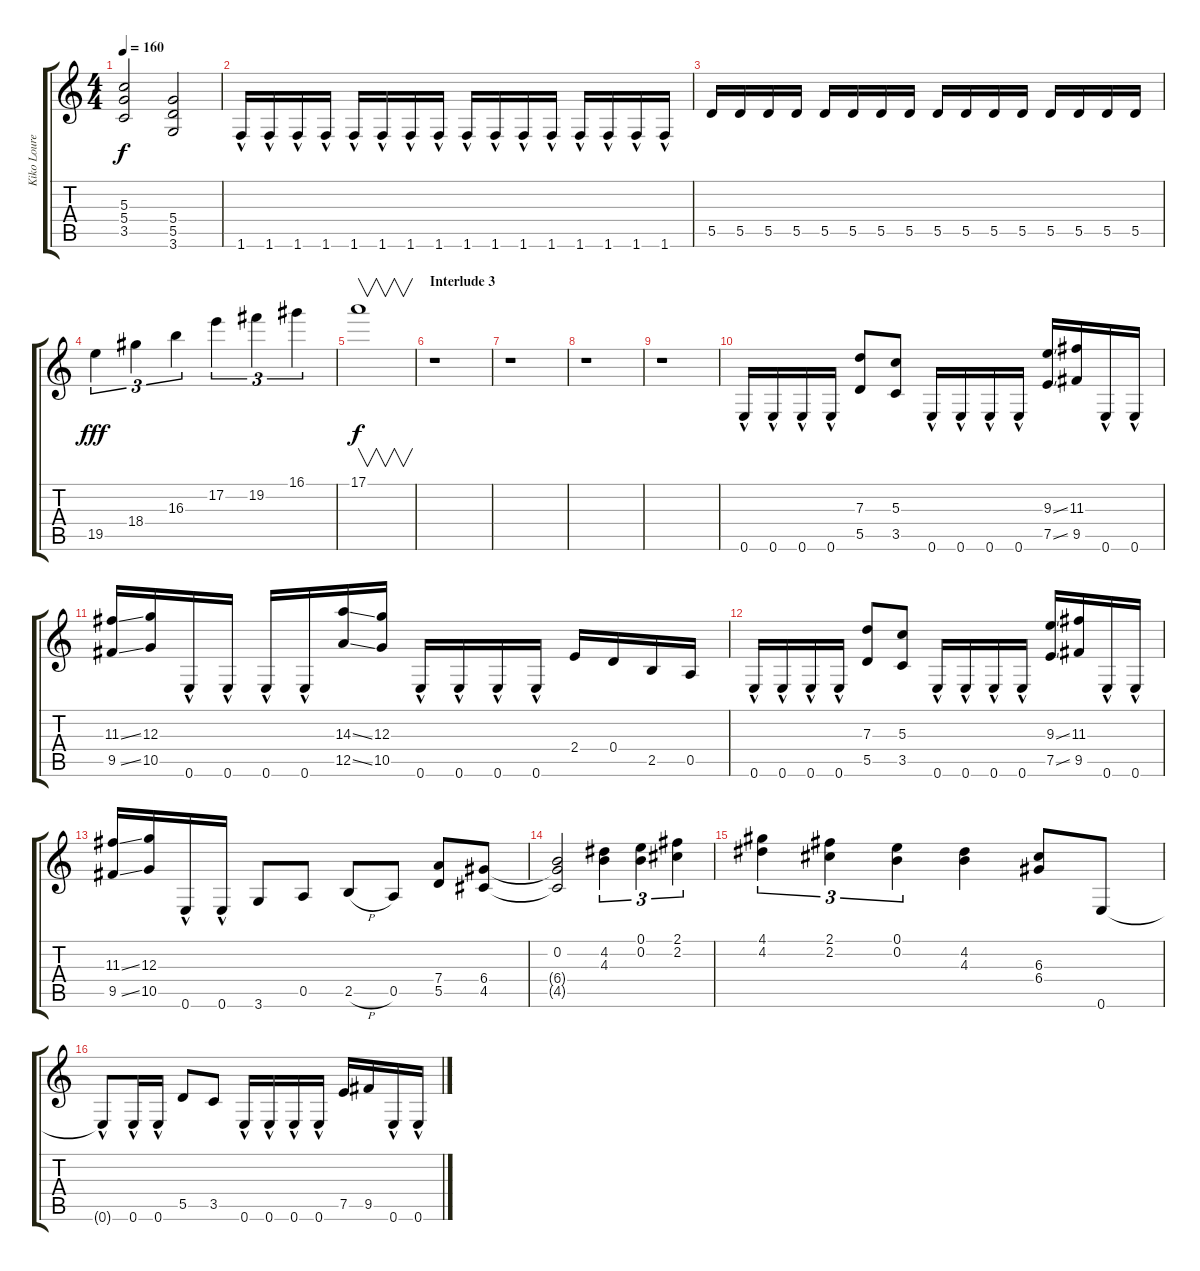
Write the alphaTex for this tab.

\track ("Kiko Loureiro (Guitarra 1)" "Kiko Loure") {instrument overdrivenguitar}
\staff {score tabs}
\tuning (E4 B3 G3 D3 A2 E2) {hide}
\ts (4 4)
\tempo 160
\clef g2
\ks c
(5.3 5.4 3.5).2{dy f} (5.4 5.5 3.6).2 |
1.6{hac}.16 1.6{hac}.16 1.6{hac}.16 1.6{hac}.16 1.6{hac}.16 1.6{hac}.16 1.6{hac}.16 1.6{hac}.16 1.6{hac}.16 1.6{hac}.16 1.6{hac}.16 1.6{hac}.16 1.6{hac}.16 1.6{hac}.16 1.6{hac}.16 1.6{hac}.16 |
5.5.16 5.5.16 5.5.16 5.5.16 5.5.16 5.5.16 5.5.16 5.5.16 5.5.16 5.5.16 5.5.16 5.5.16 5.5.16 5.5.16 5.5.16 5.5.16 |
19.5.4{tu (3 2) dy fff} 18.4.4{tu (3 2)} 16.3.4{tu (3 2)} 17.2.4{tu (3 2)} 19.2.4{tu (3 2)} 16.1.4{tu (3 2)} |
17.1.1{v dy f} |
\section ("" "Interlude 3")
r.1 |
r.1 |
r.1 |
r.1 |
0.6{hac}.16{volume 14} 0.6{hac}.16 0.6{hac}.16 0.6{hac}.16 (7.3 5.5).8 (5.3 3.5).8 0.6{hac}.16 0.6{hac}.16 0.6{hac}.16 0.6{hac}.16 (9.3{ss} 7.5{ss}).16 (11.3 9.5).16 0.6{hac}.16 0.6{hac}.16 |
(11.3{ss} 9.5{ss}).16 (12.3 10.5).16 0.6{hac}.16 0.6{hac}.16 0.6{hac}.16 0.6{hac}.16 (14.3{ss} 12.5{ss}).16 (12.3 10.5).16 0.6{hac}.16 0.6{hac}.16 0.6{hac}.16 0.6{hac}.16 2.4.16 0.4.16 2.5.16 0.5.16 |
0.6{hac}.16 0.6{hac}.16 0.6{hac}.16 0.6{hac}.16 (7.3 5.5).8 (5.3 3.5).8 0.6{hac}.16 0.6{hac}.16 0.6{hac}.16 0.6{hac}.16 (9.3{ss} 7.5{ss}).16 (11.3 9.5).16 0.6{hac}.16 0.6{hac}.16 |
(11.3{ss} 9.5{ss}).16 (12.3 10.5).16 0.6{hac}.16 0.6{hac}.16 3.6.8 0.5.8 2.5{h}.8 0.5.8 (7.4 5.5).8 (6.4 4.5).8 |
(0.2 6.4{t} 4.5{t}).2 (4.2 4.3).4{tu (3 2)} (0.1 0.2).4{tu (3 2)} (2.1 2.2).4{tu (3 2)} |
(4.1 4.2).4{tu (3 2)} (2.1 2.2).4{tu (3 2)} (0.1 0.2).4{tu (3 2)} (4.2 4.3).4 (6.3 6.4).8 0.6.8 |
0.6{hac t}.8 0.6{hac}.16 0.6{hac}.16 5.5.8 3.5.8 0.6{hac}.16 0.6{hac}.16 0.6{hac}.16 0.6{hac}.16 7.5.16 9.5.16 0.6{hac}.16 0.6{hac}.16
